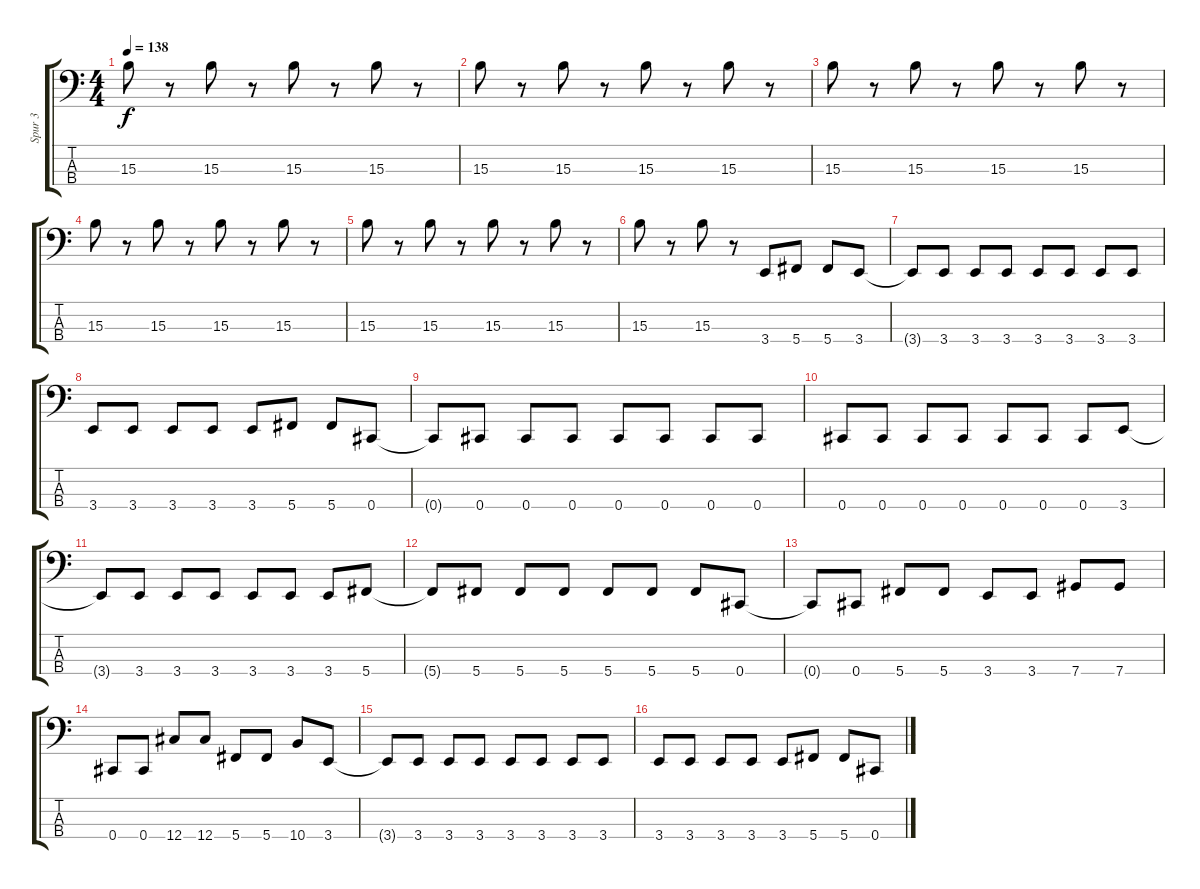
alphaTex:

\track ("Spur 3" "Spur 3") {instrument synthbass2}
\staff {score tabs}
\tuning (Gb2 Db2 Ab1 Db1) {hide}
\ts (4 4)
\tempo 138
\clef f4
\ks c
15.3.8{dy f} r.8 15.3.8 r.8 15.3.8 r.8 15.3.8 r.8 |
15.3.8 r.8 15.3.8 r.8 15.3.8 r.8 15.3.8 r.8 |
15.3.8 r.8 15.3.8 r.8 15.3.8 r.8 15.3.8 r.8 |
15.3.8 r.8 15.3.8 r.8 15.3.8 r.8 15.3.8 r.8 |
15.3.8 r.8 15.3.8 r.8 15.3.8 r.8 15.3.8 r.8 |
15.3.8 r.8 15.3.8 r.8 3.4.8 5.4.8 5.4.8 3.4.8 |
3.4{t}.8 3.4.8 3.4.8 3.4.8 3.4.8 3.4.8 3.4.8 3.4.8 |
3.4.8 3.4.8 3.4.8 3.4.8 3.4.8 5.4.8 5.4.8 0.4.8 |
0.4{t}.8 0.4.8 0.4.8 0.4.8 0.4.8 0.4.8 0.4.8 0.4.8 |
0.4.8 0.4.8 0.4.8 0.4.8 0.4.8 0.4.8 0.4.8 3.4.8 |
3.4{t}.8 3.4.8 3.4.8 3.4.8 3.4.8 3.4.8 3.4.8 5.4.8 |
5.4{t}.8 5.4.8 5.4.8 5.4.8 5.4.8 5.4.8 5.4.8 0.4.8 |
0.4{t}.8 0.4.8 5.4.8 5.4.8 3.4.8 3.4.8 7.4.8 7.4.8 |
0.4.8 0.4.8 12.4.8 12.4.8 5.4.8 5.4.8 10.4.8 3.4.8 |
3.4{t}.8 3.4.8 3.4.8 3.4.8 3.4.8 3.4.8 3.4.8 3.4.8 |
3.4.8 3.4.8 3.4.8 3.4.8 3.4.8 5.4.8 5.4.8 0.4.8
